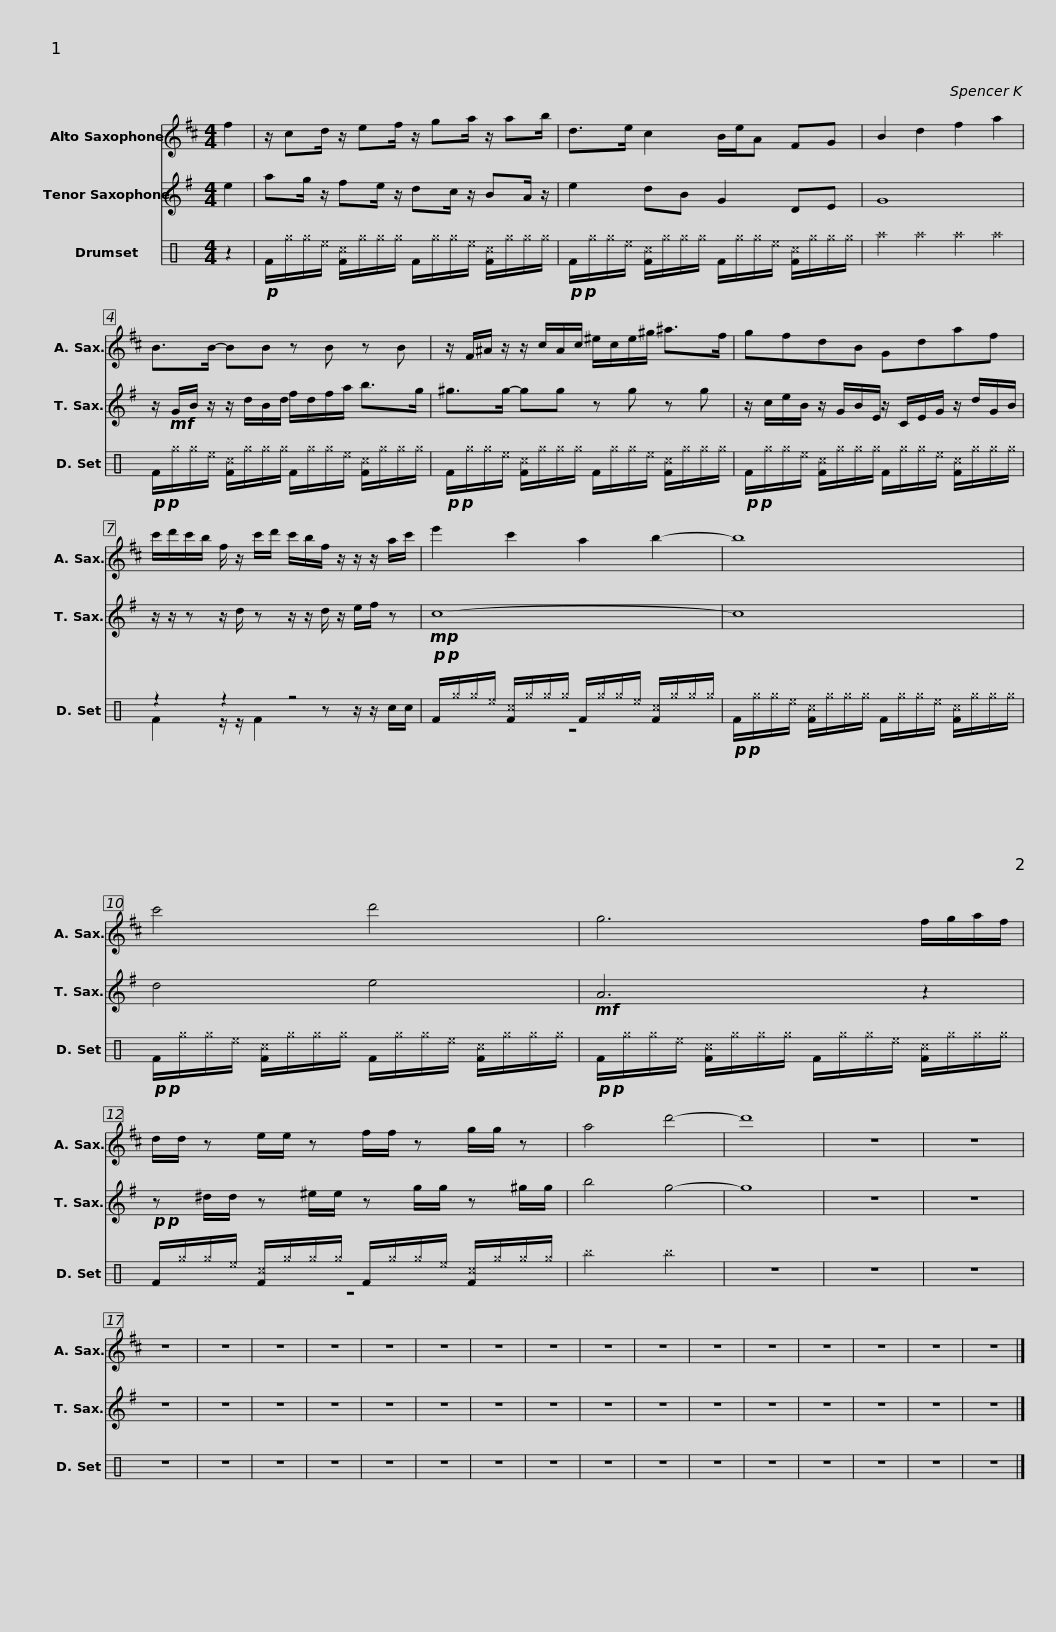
X:1
%%score 1 2 ( 3 4 )
L:1/8
M:4/4
I:linebreak $
K:C
V:1 treble transpose=-9
V:2 treble transpose=-14
V:3 perc
K:none
V:4 perc
K:none
V:1
[K:D] f2 | z/ cd/ z/ ef/ z/ ga/ z/ ab/ | d>e c2 B/e/A FG | B2 d2 f2 a2 | B>B- BB z B z B |$ %5
 z/ F/^A/ z/ z/ c/A/c/ ^e/c/e/^g/ ^a>f | gfdB Gdaf | c'/d'/c'/b/ f/ z/ c'/d'/ c'/b/f/ z/ z/ z/ a/c'/ | e'2 c'2 a2 b2- |$ b8 | %10
 c'4 d'4 | g6 f/g/a/f/ | d/d/ z e/e/ z f/f/ z g/g/ z | a4 d'4- | d'8 |$ %15
 z8 | z8 | z8 | z8 | z8 |$ %20
 z8 | z8 | z8 | z8 | z8 | %25
 z8 | z8 | z8 | z8 | z8 | %30
 z8 | z8 | z8 |] %33
V:2
[K:G] e2 | ag/ z/ fe/ z/ dc/ z/ BA/ z/ | e2 dB G2 DE | G8 | z/!mf! G/B/ z/ z/ d/B/d/ f/d/f/a/ b>g |$ %5
 ^g>g- gg z g z g | z/ c/e/B/ z/ G/B/E/ z/ C/E/G/ z/ d/G/B/ | z/ z/ z z/ d/ z z/ z/ d/ z/ e/f/ z |!mp! c8- |$ c8 | %10
 d4 e4 |!mf! A6 z2 | z ^d/d/ z ^e/e/ z g/g/ z ^g/g/ | b4 g4- | g8 |$ %15
 z8 | z8 | z8 | z8 | z8 |$ %20
 z8 | z8 | z8 | z8 | z8 | %25
 z8 | z8 | z8 | z8 | z8 | %30
 z8 | z8 | z8 |] %33
V:3
 z2 |!p! F/^g/^g/^e/ [F^c]/^g/^g/^g/ F/^g/^g/^e/ [F^c]/^g/^g/^g/ |!p!!p! F/^g/^g/^e/ [F^c]/^g/^g/^g/ F/^g/^g/^e/ [F^c]/^g/^g/^g/ | ^a2 ^a2 ^a2 ^a2 |!p!!p! F/^g/^g/^e/ [F^c]/^g/^g/^g/ F/^g/^g/^e/ [F^c]/^g/^g/^g/ |$ %5
!p!!p! F/^g/^g/^e/ [F^c]/^g/^g/^g/ F/^g/^g/^e/ [F^c]/^g/^g/^g/ |!p!!p! F/^g/^g/^e/ [F^c]/^g/^g/^g/ F/^g/^g/^e/ [F^c]/^g/^g/^g/ | z2 z2 z4 |!p!!p! F/^g/^g/^e/ [F^c]/^g/^g/^g/ F/^g/^g/^e/ [F^c]/^g/^g/^g/ |$!p!!p! F/^g/^g/^e/ [F^c]/^g/^g/^g/ F/^g/^g/^e/ [F^c]/^g/^g/^g/ | %10
!p!!p! F/^g/^g/^e/ [F^c]/^g/^g/^g/ F/^g/^g/^e/ [F^c]/^g/^g/^g/ |!p!!p! F/^g/^g/^e/ [F^c]/^g/^g/^g/ F/^g/^g/^e/ [F^c]/^g/^g/^g/ |!p!!p! F/^g/^g/^e/ [F^c]/^g/^g/^g/ F/^g/^g/^e/ [F^c]/^g/^g/^g/ | ^b4 ^b4 | z8 |$ %15
 z8 | z8 | z8 | z8 | z8 |$ %20
 z8 | z8 | z8 | z8 | z8 | %25
 z8 | z8 | z8 | z8 | z8 | %30
 z8 | z8 | z8 |] %33
V:4
 x2 | x8 | x8 | x8 | x8 |$ %5
 x8 | x8 | F2 z/ z/ F2 z z/ z/ c/c/ | z8 |$ x8 | %10
 x8 | x8 | z8 | x8 | x8 |$ %15
 x8 | x8 | x8 | x8 | x8 |$ %20
 x8 | x8 | x8 | x8 | x8 | %25
 x8 | x8 | x8 | x8 | x8 | %30
 x8 | x8 | x8 |] %33
